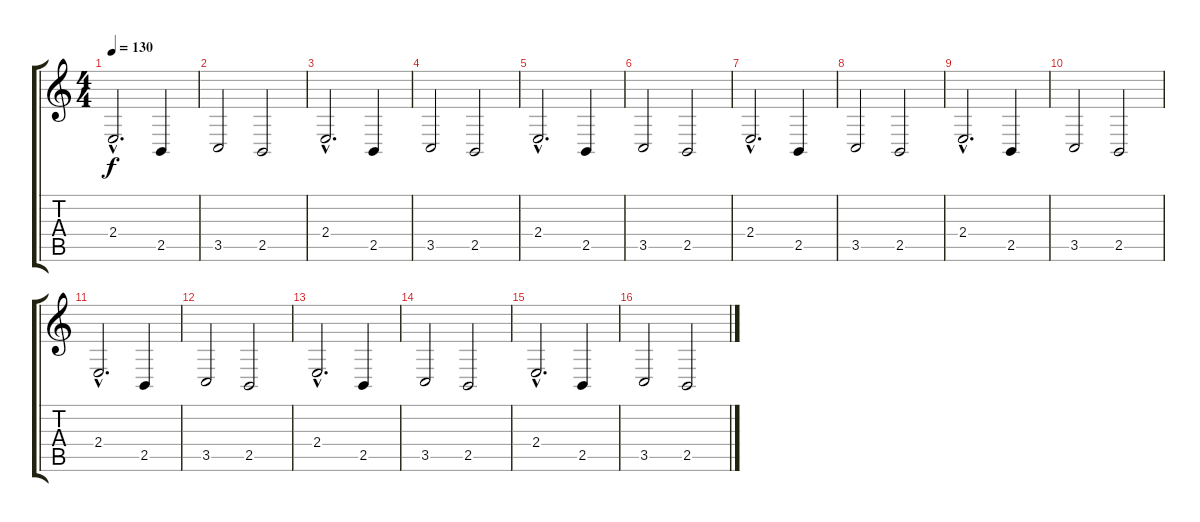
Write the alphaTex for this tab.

\track "" {instrument synthstrings1}
\staff {score tabs}
\tuning (E4 B3 G3 D3 A2 E2) {hide}
\ts (4 4)
\tempo 130
\clef g2
\ks c
2.4{hac}.2{d dy f} 2.5.4 |
3.5.2 2.5.2 |
2.4{hac}.2{d} 2.5.4 |
3.5.2 2.5.2 |
2.4{hac}.2{d} 2.5.4 |
3.5.2 2.5.2 |
2.4{hac}.2{d} 2.5.4 |
3.5.2 2.5.2 |
2.4{hac}.2{d} 2.5.4 |
3.5.2 2.5.2 |
2.4{hac}.2{d} 2.5.4 |
3.5.2 2.5.2 |
2.4{hac}.2{d} 2.5.4 |
3.5.2 2.5.2 |
2.4{hac}.2{d} 2.5.4 |
3.5.2 2.5.2
